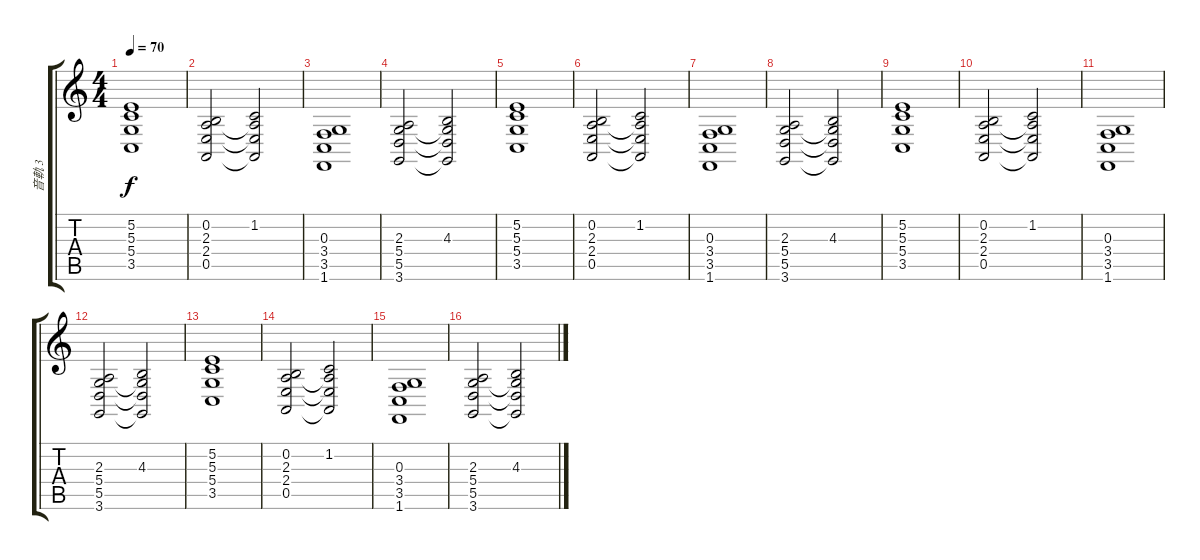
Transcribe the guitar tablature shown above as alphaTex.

\track ("音軌 3" "音軌 3") {instrument synthstrings1}
\staff {score tabs}
\tuning (E4 B3 G3 D3 A2 E2) {hide}
\ts (4 4)
\tempo 70
\clef g2
\ks c
(5.2 5.3 5.4 3.5).1{dy f} |
(0.2 2.3 2.4 0.5).2 (1.2 2.3{t} 2.4{t} 0.5{t}).2 |
(0.3 3.4 3.5 1.6).1 |
(2.3 5.4 5.5 3.6).2 (4.3 5.4{t} 5.5{t} 3.6{t}).2 |
(5.2 5.3 5.4 3.5).1 |
(0.2 2.3 2.4 0.5).2 (1.2 2.3{t} 2.4{t} 0.5{t}).2 |
(0.3 3.4 3.5 1.6).1 |
(2.3 5.4 5.5 3.6).2 (4.3 5.4{t} 5.5{t} 3.6{t}).2 |
(5.2 5.3 5.4 3.5).1 |
(0.2 2.3 2.4 0.5).2 (1.2 2.3{t} 2.4{t} 0.5{t}).2 |
(0.3 3.4 3.5 1.6).1 |
(2.3 5.4 5.5 3.6).2 (4.3 5.4{t} 5.5{t} 3.6{t}).2 |
(5.2 5.3 5.4 3.5).1 |
(0.2 2.3 2.4 0.5).2 (1.2 2.3{t} 2.4{t} 0.5{t}).2 |
(0.3 3.4 3.5 1.6).1 |
(2.3 5.4 5.5 3.6).2 (4.3 5.4{t} 5.5{t} 3.6{t}).2
